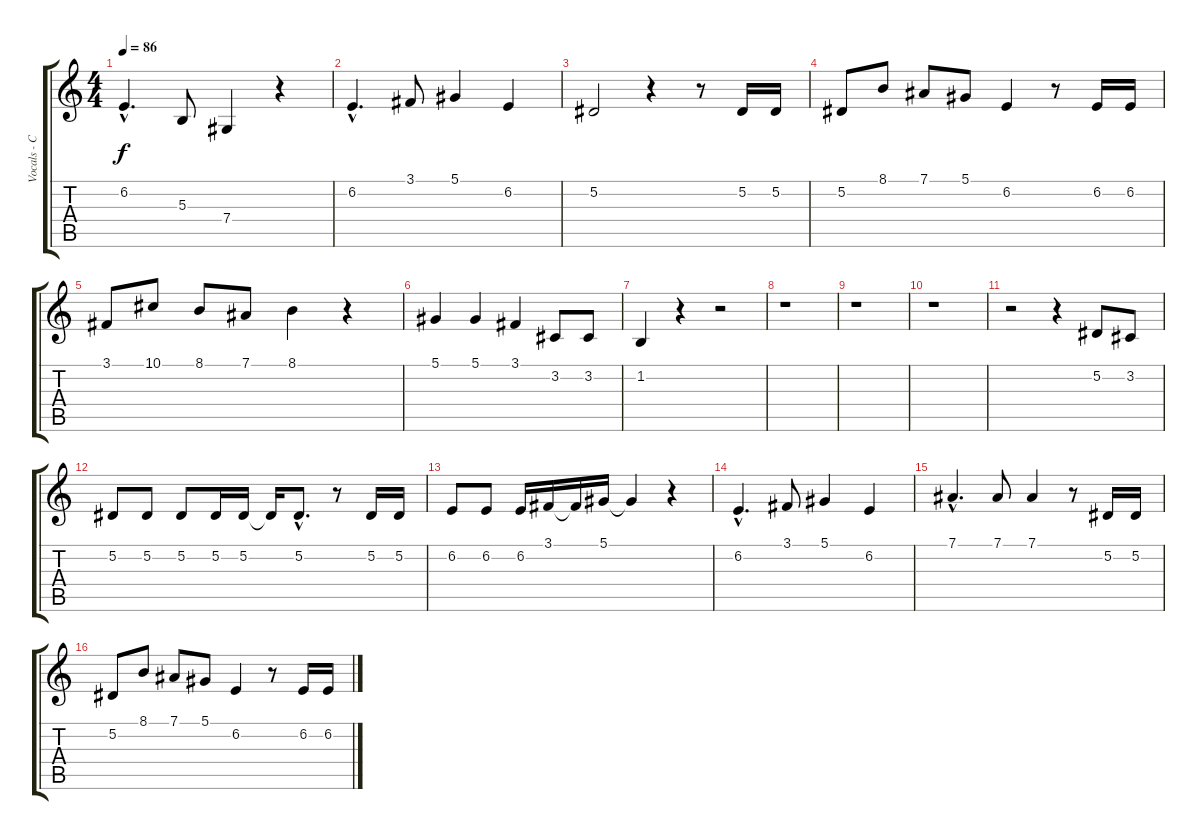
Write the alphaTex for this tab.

\track ("Vocals - Chris Bay" "Vocals - C") {instrument trumpet}
\staff {score tabs}
\tuning (Eb4 Bb3 Gb3 Db3 Ab2 Eb2) {hide}
\ts (4 4)
\tempo 86
\clef g2
\ks c
6.2{hac}.4{d dy f} 5.3.8 7.4.4 r.4 |
6.2{hac}.4{d} 3.1.8 5.1.4 6.2.4 |
5.2.2 r.4 r.8 5.2.16 5.2.16 |
5.2.8 8.1.8 7.1.8 5.1.8 6.2.4 r.8 6.2.16 6.2.16 |
3.1.8 10.1.8 8.1.8 7.1.8 8.1.4 r.4 |
5.1.4 5.1.4 3.1.4 3.2.8 3.2.8 |
1.2.4 r.4 r.2 |
r.1 |
r.1 |
r.1 |
r.2 r.4 5.2.8 3.2.8 |
5.2.8 5.2.8 5.2.8 5.2.16 5.2.16 5.2{t}.16 5.2{hac}.8{d} r.8 5.2.16 5.2.16 |
6.2.8 6.2.8 6.2.16 3.1.16 3.1{t}.16 5.1.16 5.1{t}.4 r.4 |
6.2{hac}.4{d} 3.1.8 5.1.4 6.2.4 |
7.1{hac}.4{d} 7.1.8 7.1.4 r.8 5.2.16 5.2.16 |
5.2.8 8.1.8 7.1.8 5.1.8 6.2.4 r.8 6.2.16 6.2.16
